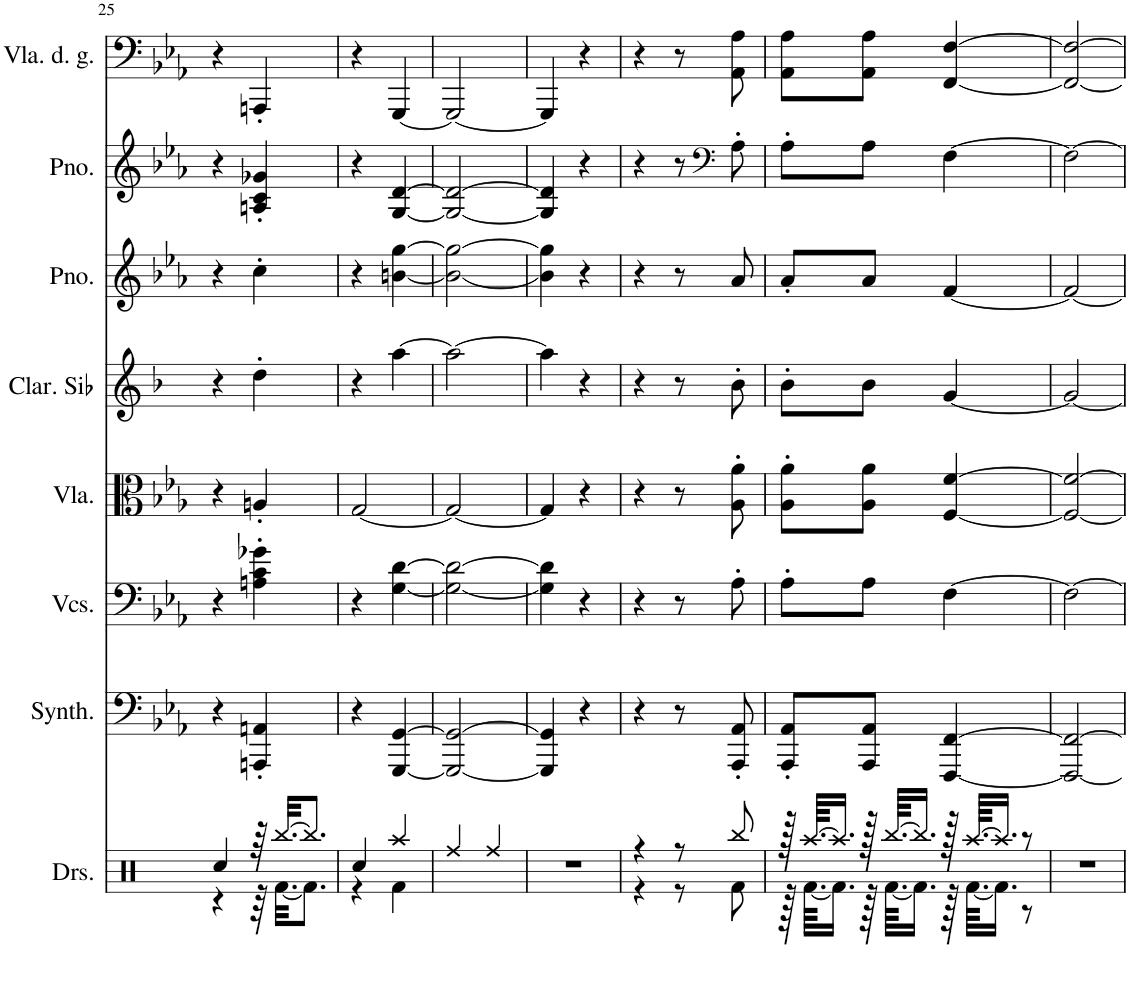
**kern	**kern	**kern	**kern	**kern	**kern	**kern	**kern
*part8	*part7	*part6	*part5	*part4	*part3	*part2	*part1
*staff8	*staff7	*staff6	*staff5	*staff4	*staff3	*staff2	*staff1
*I"Drumset	*I"Pad Synthesizer	*I"Violoncellos	*I"Viola	*I"Clarinette en Sib	*I"Piano	*I"Piano	*I"Viola da gamba, Symphony 5
*I'Drs.	*I'Synth.	*I'Vcs.	*I'Vla.	*I'Clar. Sib	*I'Pno.	*I'Pno.	*I'Vla. d. g.
!!LO:PB:g=z
*clefX	*clefF4	*clefF4	*clefC3	*clefG2	*clefG2	*clefF4	*clefF4
*	*	*	*	*Trd1c2	*	*	*
*k[]	*k[b-e-a-]	*k[b-e-a-]	*k[b-e-a-]	*k[b-]	*k[b-e-a-]	*k[b-e-a-]	*k[b-e-a-]
*M2/4	*M2/4	*M2/4	*M2/4	*M2/4	*M2/4	*M2/4	*M2/4
=25	=25	=25	=25	=25	=25	=25	=25
*^	*	*	*	*	*	*	*
4Rcc/	4r	4r	4r	4r	4r	4r	4r	4r
64r	64r	4AAAn/' 4AAn/'	4An\' 4c\' 4g-X\'	4An'/	4dd'\	4cc'\	4An/' 4c/' 4g-X/'	4AAAn'/
[32.Rbb/KKL	[32.Rf\KKL	.	.	.	.	.	.	.
8.Rbb/J]	8.Rf\J]	.	.	.	.	.	.	.
=26	=26	=26	=26	=26	=26	=26	=26	=26
4Rcc/	4r	4r	4r	[2G/	4r	4r	4r	4r
4Raa/	4Rf\	[4GGG/ [4GG/	[4G\ [4d\	.	[4aa\	[4bn\ [4gg\	[4G/ [4d/	[4GGG/
*v	*v	*	*	*	*	*	*	*
=27	=27	=27	=27	=27	=27	=27	=27
4Rff/	2GGG/_ 2GG/_	2G\_ 2d\_	2G/_	2aa\_	2b\_ 2gg\_	2G/_ 2d/_	2GGG/_
4Rff/	.	.	.	.	.	.	.
=28	=28	=28	=28	=28	=28	=28	=28
2r	4GGG/] 4GG/]	4G\] 4d\]	4G/]	4aa\]	4b\] 4gg\]	4G/] 4d/]	4GGG/]
.	4r	4r	4r	4r	4r	4r	4r
=29	=29	=29	=29	=29	=29	=29	=29
*^	*	*	*	*	*	*	*
4r	4r	4r	4r	4r	4r	4r	4r	4r
8r	8r	8r	8r	8r	8r	8r	8r	8r
*	*	*	*	*	*	*	*clefF4	*
8Rbb/	8Rf\	8AAA-/' 8AA-/'	8A-'\	8A-\' 8a-\'	8b-'\	8a-/	8A-'\	8AA-\ 8A-\
=30	=30	=30	=30	=30	=30	=30	=30	=30
128r	128r	8AAA-/' 8AA-/'L	8A-'\L	8A-\' 8a-\'L	8b-'\L	8a-'/L	8A-'\L	8AA-\ 8A-\L
[64.Raa/KKLL	[64.Rf\KKLL	.	.	.	.	.	.	.
16.Raa/JJ]	16.Rf\JJ]	.	.	.	.	.	.	.
128r	128r	8AAA-/ 8AA-/J	8A-\J	8A-\ 8a-\J	8b-\J	8a-/J	8A-\J	8AA-\ 8A-\J
[64.Rbb/KKLL	[64.Rf\KKLL	.	.	.	.	.	.	.
16.Rbb/JJ]	16.Rf\JJ]	.	.	.	.	.	.	.
128r	128r	[4FFF/ [4FF/	[4F\	[4F/ [4f/	[4g/	[4f/	[4F\	[4FF/ [4F/
[64.Raa/KKLL	[64.Rf\KKLL	.	.	.	.	.	.	.
16.Raa/JJ]	16.Rf\JJ]	.	.	.	.	.	.	.
8r	8r	.	.	.	.	.	.	.
*v	*v	*	*	*	*	*	*	*
=31	=31	=31	=31	=31	=31	=31	=31
2r	2FFF/_ 2FF/_	2F\_	2F/_ 2f/_	2g/_	2f/_	2F\_	2FF/_ 2F/_
=	=	=	=	=	=	=	=
*-	*-	*-	*-	*-	*-	*-	*-
